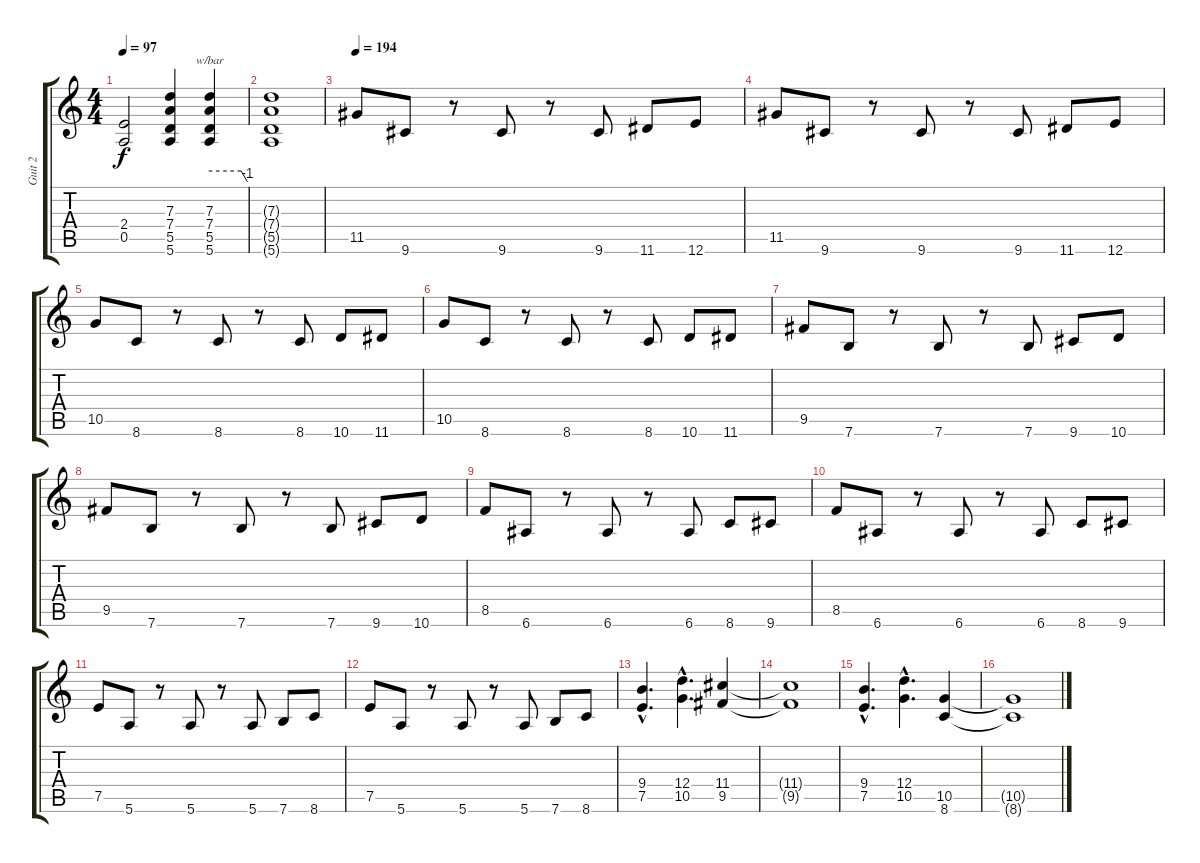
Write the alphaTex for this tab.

\track ("Guit 2" "Guit 2") {instrument distortionguitar}
\staff {score tabs}
\tuning (E4 B3 G3 D3 A2 E2) {hide}
\ts (4 4)
\tempo 97
\clef g2
\ks c
(2.4{t} 0.5{t}).2{dy f} (7.3 7.4 5.5 5.6).4 (7.3 7.4 5.5 5.6).4{tbe (custom default 0 0 50 0 60 -4)} |
(7.3{t} 7.4{t} 5.5{t} 5.6{t}).1 |
\tempo 194
11.5.8 9.6.8 r.8 9.6.8 r.8 9.6.8 11.6.8 12.6.8 |
11.5.8 9.6.8 r.8 9.6.8 r.8 9.6.8 11.6.8 12.6.8 |
10.5.8 8.6.8 r.8 8.6.8 r.8 8.6.8 10.6.8 11.6.8 |
10.5.8 8.6.8 r.8 8.6.8 r.8 8.6.8 10.6.8 11.6.8 |
9.5.8 7.6.8 r.8 7.6.8 r.8 7.6.8 9.6.8 10.6.8 |
9.5.8 7.6.8 r.8 7.6.8 r.8 7.6.8 9.6.8 10.6.8 |
8.5.8 6.6.8 r.8 6.6.8 r.8 6.6.8 8.6.8 9.6.8 |
8.5.8 6.6.8 r.8 6.6.8 r.8 6.6.8 8.6.8 9.6.8 |
7.5.8 5.6.8 r.8 5.6.8 r.8 5.6.8 7.6.8 8.6.8 |
7.5.8 5.6.8 r.8 5.6.8 r.8 5.6.8 7.6.8 8.6.8 |
(9.4{hac} 7.5{hac}).4{d} (12.4{hac} 10.5{hac}).4{d} (11.4 9.5).4 |
(11.4{t} 9.5{t}).1 |
(9.4{hac} 7.5{hac}).4{d} (12.4{hac} 10.5{hac}).4{d} (10.5 8.6).4 |
(10.5{t} 8.6{t}).1
